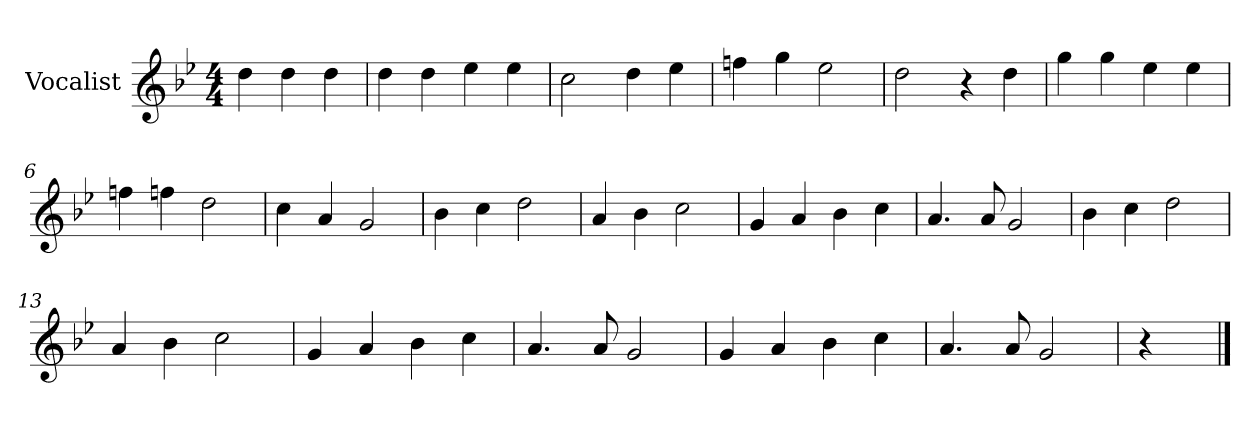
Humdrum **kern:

**kern
*part1
*staff1
*I"Vocalist
*k[b-e-]
*g:
*M4/4
=
4dd
4dd
4dd
=1
4dd
4dd
4ee-
4ee-
=2
2cc
4dd
4ee-
=3
4ffn
4gg
2ee-
=4
2dd
4r
4dd
=5
4gg
4gg
4ee-
4ee-
=6
4ffn
4ffn
2dd
=7
4cc
4a
2g
=8
4b-
4cc
2dd
=9
4a
4b-
2cc
=10
4g
4a
4b-
4cc
=11
4.a
8a
2g
=12
4b-
4cc
2dd
=13
4a
4b-
2cc
=14
4g
4a
4b-
4cc
=15
4.a
8a
2g
=16
4g
4a
4b-
4cc
=17
4.a
8a
2g
=18
4r
==
*-
